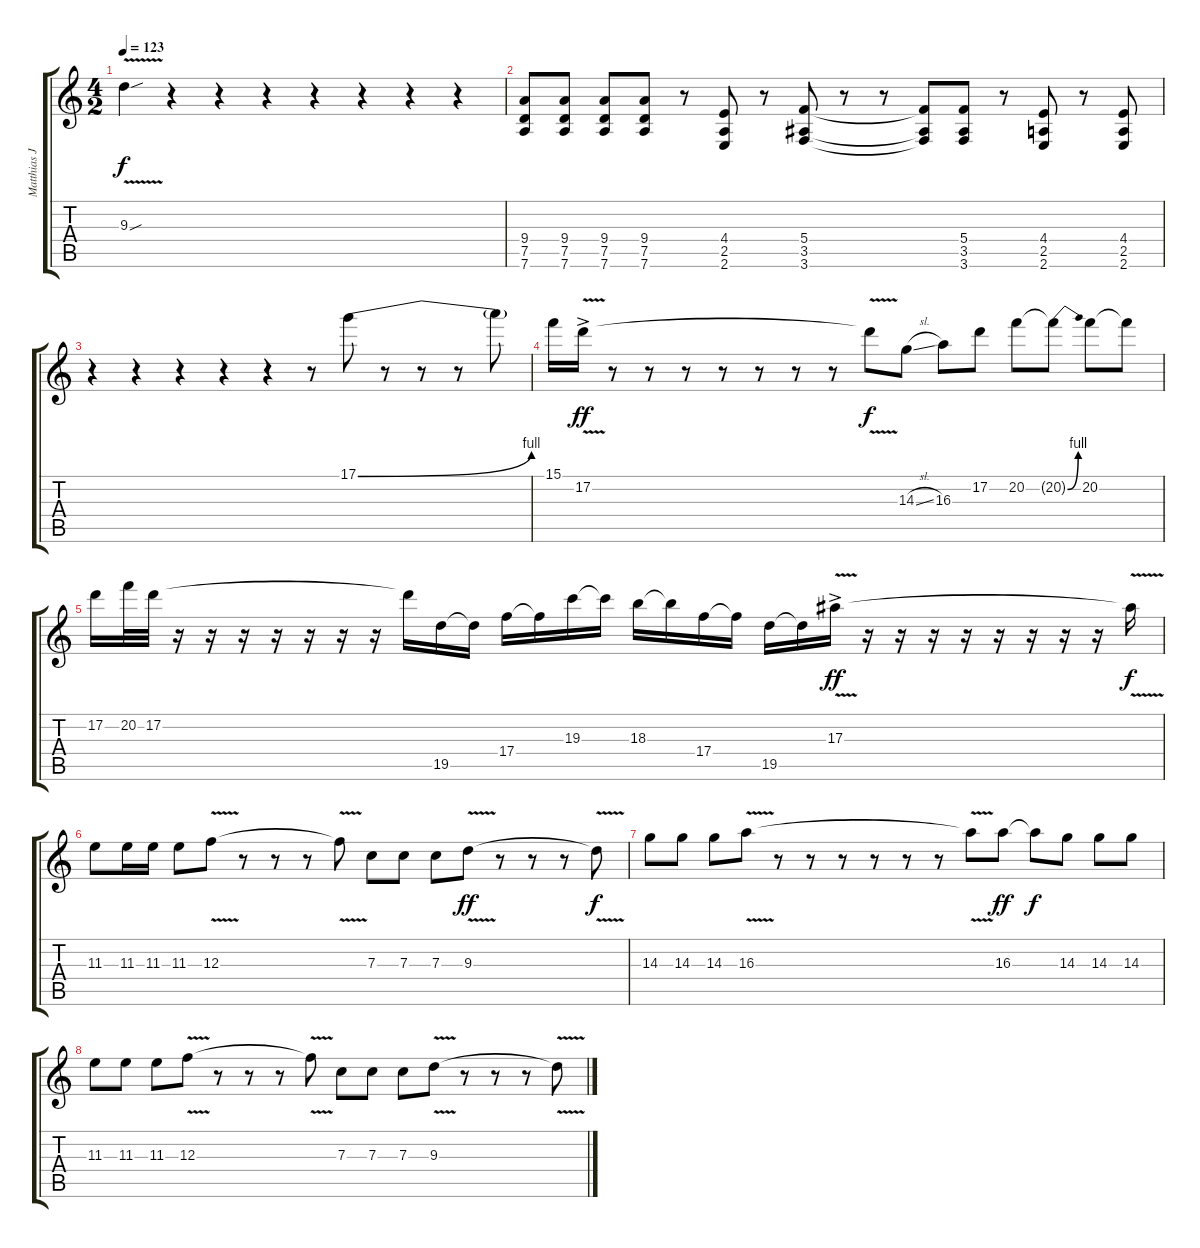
\track ("Matthias Jabs" "Matthias J") {instrument distortionguitar}
\staff {score tabs}
\tuning (D4 A3 F3 C3 G2 D2) {hide}
\ts (4 2)
\tempo 123
\clef g2
\ks c
9.3{v sou}.4{dy f} r.4 r.4 r.4 r.4 r.4 r.4 r.4 |
(9.4 7.5 7.6).8 (9.4 7.5 7.6).8 (9.4 7.5 7.6).8 (9.4 7.5 7.6).8 r.8 (4.4 2.5 2.6).8 r.8 (5.4 3.5 3.6).8 r.8 r.8 (5.4{t} 3.5{t} 3.6{t}).8 (5.4 3.5 3.6).8 r.8 (4.4 2.5 2.6).8 r.8 (4.4 2.5 2.6).8 |
r.4 r.4 r.4 r.4 r.4 r.8 17.1{be (bend 0 0 60 4)}.8 r.8 r.8 r.8 17.1{t}.8 |
15.1.16 17.2{v ac}.16{dy ff} r.8 r.8 r.8 r.8 r.8 r.8 r.8 17.2{t}.8{dy f} 14.3{sl}.8 16.3.8 17.2.8 20.2.8 20.2{be (bend 0 0 60 4) t}.8 20.2.8 20.2{t}.8 |
17.2.16 20.2.32 17.2.32 r.16 r.16 r.16 r.16 r.16 r.16 r.16 17.2{t}.16 19.5.16 19.5{t}.16 17.4.16 17.4{t}.16 19.3.16 19.3{t}.16 18.3.16 18.3{t}.16 17.4.16 17.4{t}.16 19.5.16 19.5{t}.16 17.3{v ac}.16{dy ff} r.16 r.16 r.16 r.16 r.16 r.16 r.16 r.16 17.3{t}.16{dy f} |
11.3.8{volume 13 instrument distortionguitar} 11.3.16 11.3.16 11.3.8 12.3{v}.8 r.8 r.8 r.8 12.3{t}.8 7.3.8 7.3.8 7.3.8 9.3{v}.8{dy ff} r.8 r.8 r.8 9.3{t}.8{dy f} |
14.3.8 14.3.8 14.3.8 16.3{v}.8 r.8 r.8 r.8 r.8 r.8 r.8 16.3{t}.8 16.3.8{dy ff} 16.3{t}.8{dy f} 14.3.8 14.3.8 14.3.8 |
11.3.8 11.3.8 11.3.8 12.3{v}.8 r.8 r.8 r.8 12.3{t}.8 7.3.8 7.3.8 7.3.8 9.3{v}.8 r.8 r.8 r.8 9.3{t}.8
